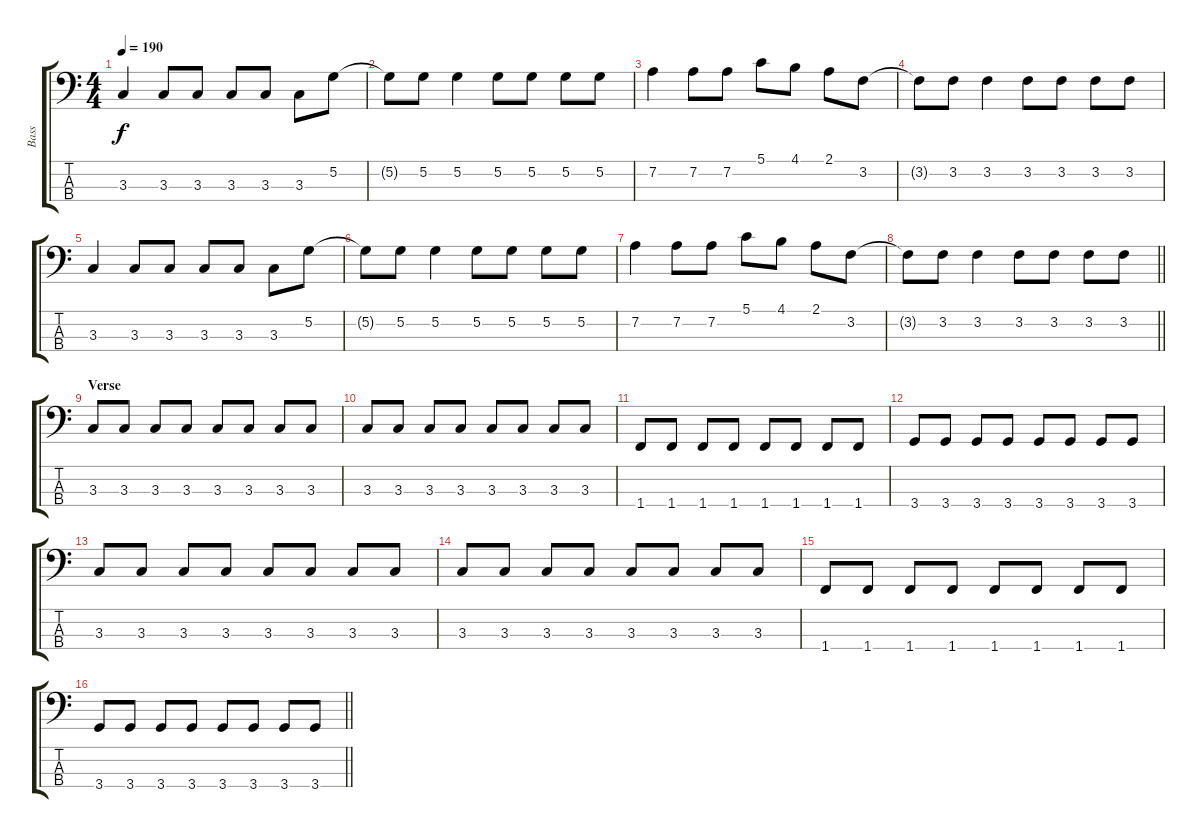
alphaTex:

\track ("Bass" "Bass") {instrument electricbasspick}
\staff {score tabs}
\tuning (G2 D2 A1 E1) {hide}
\ts (4 4)
\tempo 190
\clef f4
\ks c
3.3.4{dy f} 3.3.8 3.3.8 3.3.8 3.3.8 3.3.8 5.2.8 |
5.2{t}.8 5.2.8 5.2.4 5.2.8 5.2.8 5.2.8 5.2.8 |
7.2.4 7.2.8 7.2.8 5.1.8 4.1.8 2.1.8 3.2.8 |
3.2{t}.8 3.2.8 3.2.4 3.2.8 3.2.8 3.2.8 3.2.8 |
3.3.4 3.3.8 3.3.8 3.3.8 3.3.8 3.3.8 5.2.8 |
5.2{t}.8 5.2.8 5.2.4 5.2.8 5.2.8 5.2.8 5.2.8 |
7.2.4 7.2.8 7.2.8 5.1.8 4.1.8 2.1.8 3.2.8 |
\barLineRight lightlight
3.2{t}.8 3.2.8 3.2.4 3.2.8 3.2.8 3.2.8 3.2.8 |
\section ("" "Verse")
3.3.8 3.3.8 3.3.8 3.3.8 3.3.8 3.3.8 3.3.8 3.3.8 |
3.3.8 3.3.8 3.3.8 3.3.8 3.3.8 3.3.8 3.3.8 3.3.8 |
1.4.8 1.4.8 1.4.8 1.4.8 1.4.8 1.4.8 1.4.8 1.4.8 |
3.4.8 3.4.8 3.4.8 3.4.8 3.4.8 3.4.8 3.4.8 3.4.8 |
3.3.8 3.3.8 3.3.8 3.3.8 3.3.8 3.3.8 3.3.8 3.3.8 |
3.3.8 3.3.8 3.3.8 3.3.8 3.3.8 3.3.8 3.3.8 3.3.8 |
1.4.8 1.4.8 1.4.8 1.4.8 1.4.8 1.4.8 1.4.8 1.4.8 |
\barLineRight lightlight
3.4.8 3.4.8 3.4.8 3.4.8 3.4.8 3.4.8 3.4.8 3.4.8
